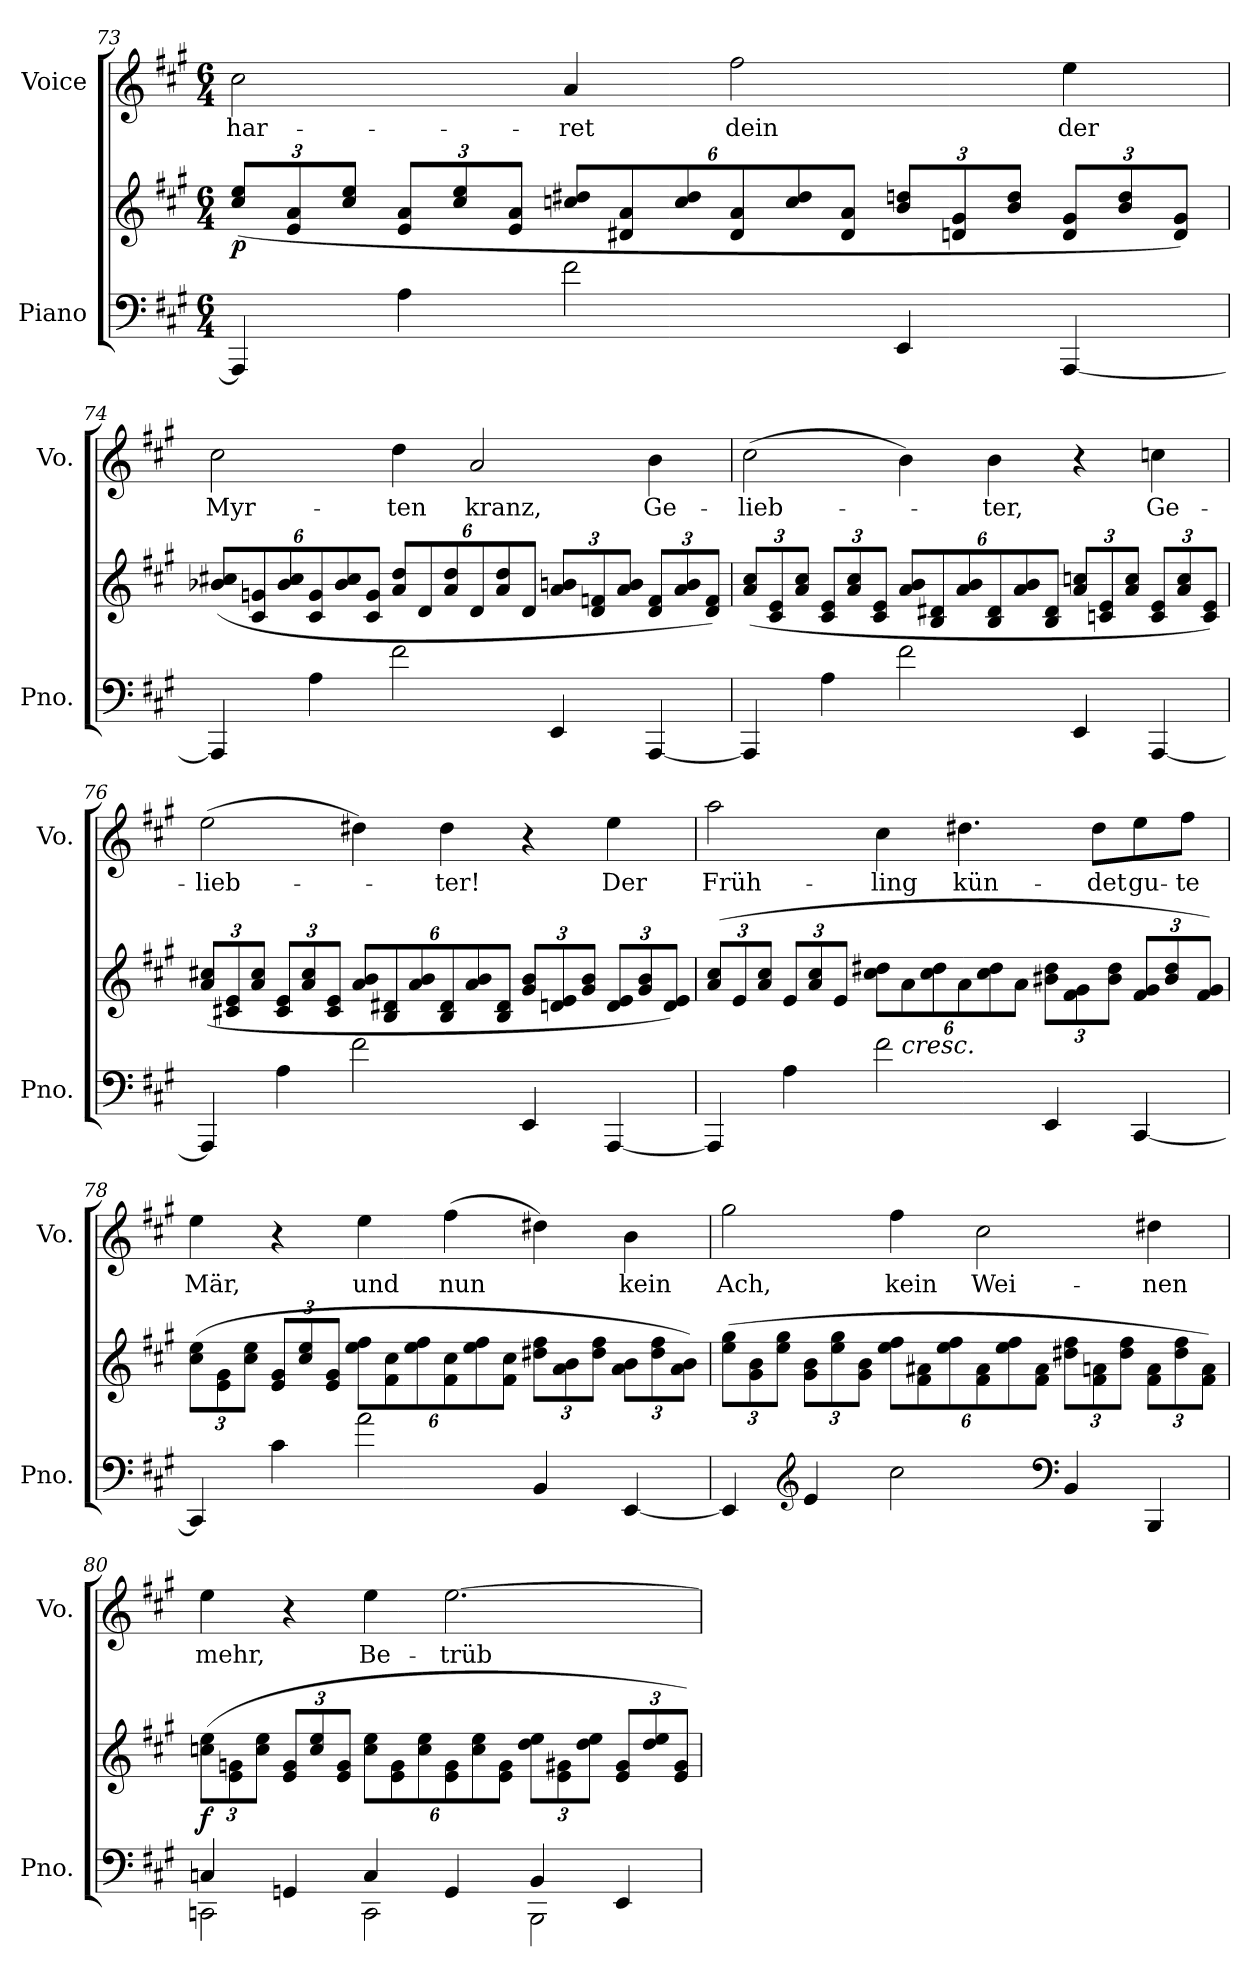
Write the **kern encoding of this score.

**kern	**kern	**dynam	**kern	**text
*part2	*part2	*part2	*part1	*part1
*staff3	*staff2	*staff2/3	*staff1	*staff1
*I"Piano	*	*	*I"Voice	*
*I'Pno.	*	*	*I'Vo.	*
!!LO:LB:g=z
*clefF4	*clefG2	*	*clefG2	*
*k[f#c#g#]	*k[f#c#g#]	*	*k[f#c#g#]	*
*M6/4	*M6/4	*	*M6/4	*
*	*Xbrackettup	*	*	*
=73	=73	=73	=73	=73
!	!	!LO:DY:b	!	!LO:LY:b
4AAA/]	(>12cc#/ 12ee/L	p	2cc#\	har-
.	12e/ 12a/	.	.	.
.	12cc#/ 12ee/J	.	.	.
4A\	12e/ 12a/L	.	.	.
.	12cc#/ 12ee/	.	.	.
.	12e/ 12a/J	.	.	.
!	!	!	!	!LO:LY:b
2f#\	12ccn/ 12dd#X/L	.	4a/	-ret
.	12d#X/ 12a/	.	.	.
.	12cc/ 12dd#/	.	.	.
!	!	!	!	!LO:LY:b
.	12d#/ 12a/	.	2ff#\	dein
.	12cc/ 12dd#/	.	.	.
.	12d#/ 12a/J	.	.	.
4EE/	12b/ 12ddn/L	.	.	.
.	12dn/ 12g#/	.	.	.
.	12b/ 12dd/J	.	.	.
!	!	!	!	!LO:LY:b
[4AAA/	12d/ 12g#/L	.	4ee\	der
.	12b/ 12dd/	.	.	.
.	12d/ 12g#/J)	.	.	.
=74	=74	=74	=74	=74
!	!	!	!	!LO:LY:b
4AAA/]	(>12b-X/ 12cc#X/L	.	2cc#\	Myr-
.	12c#/ 12gn/	.	.	.
.	12b-/ 12cc#/	.	.	.
4A\	12c#/ 12g/	.	.	.
.	12b-/ 12cc#/	.	.	.
.	12c#/ 12g/J	.	.	.
!	!	!	!	!LO:LY:b
2f#\	12a/ 12dd/L	.	4dd\	-ten
.	12d/	.	.	.
.	12a/ 12dd/	.	.	.
!	!	!	!	!LO:LY:b
.	12d/	.	2a/	kranz,
.	12a/ 12dd/	.	.	.
.	12d/J	.	.	.
4EE/	12a/ 12bn/L	.	.	.
.	12d/ 12fn/	.	.	.
.	12a/ 12b/J	.	.	.
!	!	!	!	!LO:LY:b
[4AAA/	12d/ 12f/L	.	4b\	Ge-
.	12a/ 12b/	.	.	.
.	12d/ 12f/J)	.	.	.
!!LO:LB:g=z
=75	=75	=75	=75	=75
!	!	!	!	!LO:LY:b
4AAA/]	(>12a/ 12cc#/L	.	(>2cc#\	-lieb-
.	12c#/ 12e/	.	.	.
.	12a/ 12cc#/J	.	.	.
4A\	12c#/ 12e/L	.	.	.
.	12a/ 12cc#/	.	.	.
.	12c#/ 12e/J	.	.	.
2f#\	12a/ 12b/L	.	4b\)	.
.	12B/ 12d#X/	.	.	.
.	12a/ 12b/	.	.	.
!	!	!	!	!LO:LY:b
.	12B/ 12d#/	.	4b\	-ter,
.	12a/ 12b/	.	.	.
.	12B/ 12d#/J	.	.	.
4EE/	12a/ 12ccn/L	.	4r	.
.	12cn/ 12e/	.	.	.
.	12a/ 12cc/J	.	.	.
!	!	!	!	!LO:LY:b
[4AAA/	12c/ 12e/L	.	4ccn\	Ge-
.	12a/ 12cc/	.	.	.
.	12c/ 12e/J)	.	.	.
=76	=76	=76	=76	=76
!	!	!	!	!LO:LY:b
4AAA/]	(>12a/ 12cc#X/L	.	(>2ee\	-lieb-
.	12c#X/ 12e/	.	.	.
.	12a/ 12cc#/J	.	.	.
4A\	12c#/ 12e/L	.	.	.
.	12a/ 12cc#/	.	.	.
.	12c#/ 12e/J	.	.	.
2f#\	12a/ 12b/L	.	4dd#X\)	.
.	12B/ 12d#X/	.	.	.
.	12a/ 12b/	.	.	.
!	!	!	!	!LO:LY:b
.	12B/ 12d#/	.	4dd#\	-ter!
.	12a/ 12b/	.	.	.
.	12B/ 12d#/J	.	.	.
4EE/	12g#/ 12b/L	.	4r	.
.	12dn/ 12e/	.	.	.
.	12g#/ 12b/J	.	.	.
!	!	!	!	!LO:LY:b
[4AAA/	12d/ 12e/L	.	4ee\	Der
.	12g#/ 12b/	.	.	.
.	12d/ 12e/J)	.	.	.
!!LO:LB:g=z
=77	=77	=77	=77	=77
!	!	!	!	!LO:LY:b
4AAA/]	(>12a/ 12cc#/L	.	2aa\	Früh-
.	12e/	.	.	.
.	12a/ 12cc#/J	.	.	.
4A\	12e/L	.	.	.
.	12a/ 12cc#/	.	.	.
.	12e/J	.	.	.
!	!	!	!	!LO:LY:b
2f#\	12cc#\ 12dd#X\L	.	4cc#\	-ling
!	!LO:TX:b:i:t=cresc.	!	!	!
.	12a\	.	.	.
.	12cc#\ 12dd#\	.	.	.
!	!	!	!	!LO:LY:b
.	12a\	.	4.dd#X\	kün-
.	12cc#\ 12dd#\	.	.	.
.	12a\J	.	.	.
4EE/	12b#X\ 12dd#\L	.	.	.
.	12f#\ 12g#\	.	.	.
!	!	!	!	!LO:LY:b
.	.	.	8dd#\L	-det
.	12b#\ 12dd#\J	.	.	.
!	!	!	!	!LO:LY:b
[4CC#/	12f#/ 12g#/L	.	8ee\	gu-
.	12b#/ 12dd#/	.	.	.
!	!	!	!	!LO:LY:b
.	.	.	8ff#\J	-te
.	12f#/ 12g#/J)	.	.	.
=78	=78	=78	=78	=78
!	!	!	!	!LO:LY:b
4CC#/]	(>12cc#\ 12ee\L	.	4ee\	Mär,
.	12e\ 12g#\	.	.	.
.	12cc#\ 12ee\J	.	.	.
4c#\	12e/ 12g#/L	.	4r	.
.	12cc#/ 12ee/	.	.	.
.	12e/ 12g#/J	.	.	.
!	!	!	!	!LO:LY:b
2a\	12ee\ 12ff#\L	.	4ee\	und
.	12f#\ 12cc#\	.	.	.
.	12ee\ 12ff#\	.	.	.
!	!	!	!	!LO:LY:b
.	12f#\ 12cc#\	.	(>4ff#\	nun
.	12ee\ 12ff#\	.	.	.
.	12f#\ 12cc#\J	.	.	.
4BB/	12dd#X\ 12ff#\L	.	4dd#X\)	.
.	12a\ 12b\	.	.	.
.	12dd#\ 12ff#\J	.	.	.
!	!	!	!	!LO:LY:b
[4EE/	12a\ 12b\L	.	4b\	kein
.	12dd#\ 12ff#\	.	.	.
.	12a\ 12b\J)	.	.	.
!!LO:PB:g=z
=79	=79	=79	=79	=79
!	!	!	!	!LO:LY:b
4EE/]	(>12ee\ 12gg#\L	.	2gg#\	Ach,
.	12g#\ 12b\	.	.	.
.	12ee\ 12gg#\J	.	.	.
*clefG2	*	*	*	*
4e/	12g#\ 12b\L	.	.	.
.	12ee\ 12gg#\	.	.	.
.	12g#\ 12b\J	.	.	.
!	!	!	!	!LO:LY:b
2cc#\	12ee\ 12ff#\L	.	4ff#\	kein
.	12f#\ 12a#X\	.	.	.
.	12ee\ 12ff#\	.	.	.
!	!	!	!	!LO:LY:b
.	12f#\ 12a#\	.	2cc#\	Wei-
.	12ee\ 12ff#\	.	.	.
.	12f#\ 12a#\J	.	.	.
*clefF4	*	*	*	*
4BB/	12dd#X\ 12ff#\L	.	.	.
.	12f#\ 12an\	.	.	.
.	12dd#\ 12ff#\J	.	.	.
!	!	!	!	!LO:LY:b
4BBB/	12f#\ 12a\L	.	4dd#X\	-nen
.	12dd#\ 12ff#\	.	.	.
.	12f#\ 12a\J)	.	.	.
=80	=80	=80	=80	=80
*^	*	*	*	*
!	!	!	!LO:DY:b	!	!LO:LY:b
4Cn/	2CCn\	(>12ccn\ 12ee\L	f	4ee\	mehr,
.	.	12e\ 12gn\	.	.	.
.	.	12cc\ 12ee\J	.	.	.
4GGn/	.	12e/ 12g/L	.	4r	.
.	.	12cc/ 12ee/	.	.	.
.	.	12e/ 12g/J	.	.	.
!	!	!	!	!	!LO:LY:b
4C/	2CC\	12cc\ 12ee\L	.	4ee\	Be-
.	.	12e\ 12g\	.	.	.
.	.	12cc\ 12ee\	.	.	.
!	!	!	!	!	!LO:LY:b
4GG/	.	12e\ 12g\	.	[2.ee\	-trüb-
.	.	12cc\ 12ee\	.	.	.
.	.	12e\ 12g\J	.	.	.
4BB/	2BBB\	12dd\ 12ee\L	.	.	.
.	.	12e\ 12g#X\	.	.	.
.	.	12dd\ 12ee\J	.	.	.
4EE/	.	12e/ 12g#/L	.	.	.
.	.	12dd/ 12ee/	.	.	.
.	.	12e/ 12g#/J)	.	.	.
*v	*v	*	*	*	*
=	=	=	=	=
*-	*-	*-	*-	*-
